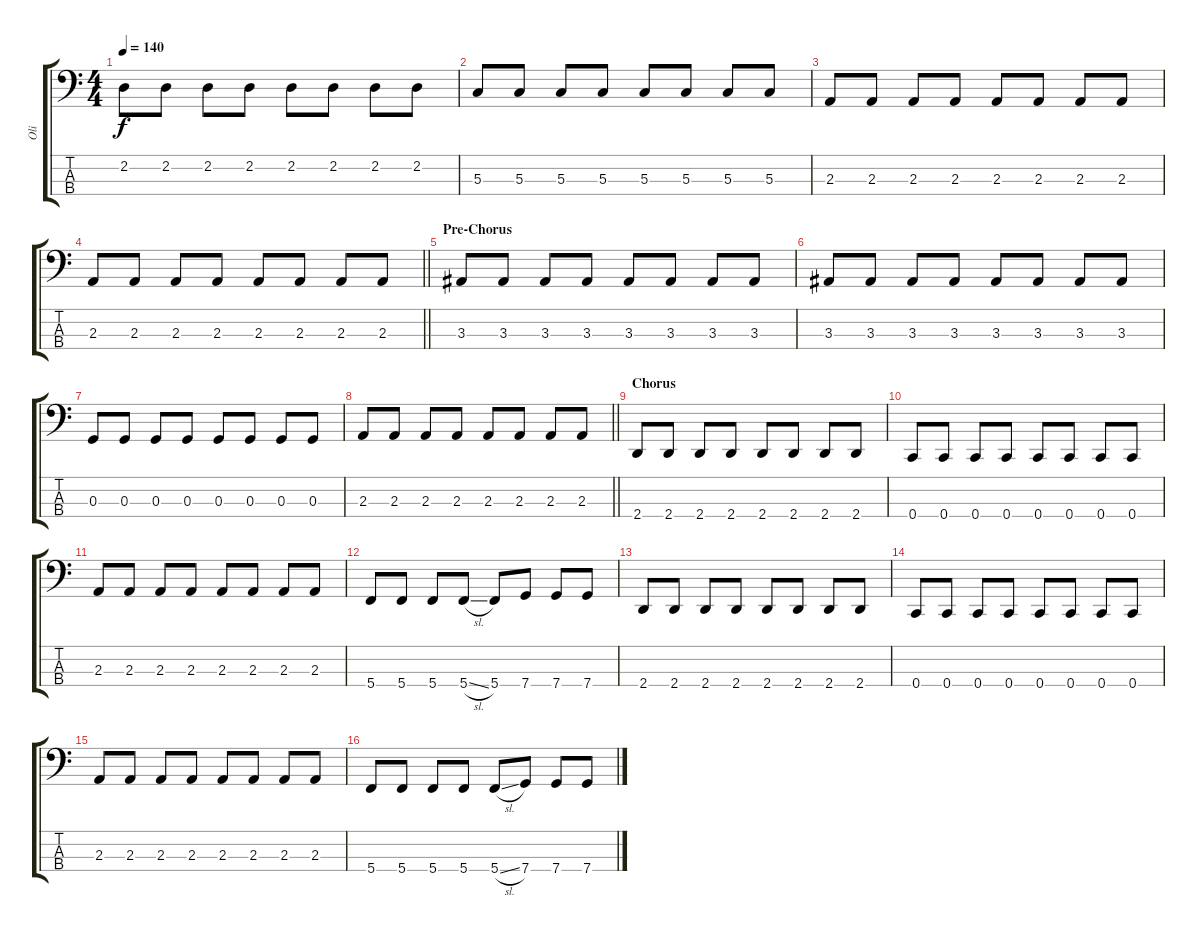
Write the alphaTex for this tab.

\track ("Oli" "Oli") {instrument electricbasspick}
\staff {score tabs}
\tuning (F2 C2 G1 C1) {hide}
\ts (4 4)
\tempo 140
\clef f4
\ks c
2.2.8{dy f} 2.2.8 2.2.8 2.2.8 2.2.8 2.2.8 2.2.8 2.2.8 |
5.3.8 5.3.8 5.3.8 5.3.8 5.3.8 5.3.8 5.3.8 5.3.8 |
2.3.8 2.3.8 2.3.8 2.3.8 2.3.8 2.3.8 2.3.8 2.3.8 |
\barLineRight lightlight
2.3.8 2.3.8 2.3.8 2.3.8 2.3.8 2.3.8 2.3.8 2.3.8 |
\section ("" "Pre-Chorus")
3.3.8 3.3.8 3.3.8 3.3.8 3.3.8 3.3.8 3.3.8 3.3.8 |
3.3.8 3.3.8 3.3.8 3.3.8 3.3.8 3.3.8 3.3.8 3.3.8 |
0.3.8 0.3.8 0.3.8 0.3.8 0.3.8 0.3.8 0.3.8 0.3.8 |
\barLineRight lightlight
2.3.8 2.3.8 2.3.8 2.3.8 2.3.8 2.3.8 2.3.8 2.3.8 |
\section ("" "Chorus")
2.4.8 2.4.8 2.4.8 2.4.8 2.4.8 2.4.8 2.4.8 2.4.8 |
0.4.8 0.4.8 0.4.8 0.4.8 0.4.8 0.4.8 0.4.8 0.4.8 |
2.3.8 2.3.8 2.3.8 2.3.8 2.3.8 2.3.8 2.3.8 2.3.8 |
5.4.8 5.4.8 5.4.8 5.4{sl}.8 5.4.8 7.4.8 7.4.8 7.4.8 |
2.4.8 2.4.8 2.4.8 2.4.8 2.4.8 2.4.8 2.4.8 2.4.8 |
0.4.8 0.4.8 0.4.8 0.4.8 0.4.8 0.4.8 0.4.8 0.4.8 |
2.3.8 2.3.8 2.3.8 2.3.8 2.3.8 2.3.8 2.3.8 2.3.8 |
5.4.8 5.4.8 5.4.8 5.4.8 5.4{sl}.8 7.4.8 7.4.8 7.4.8
